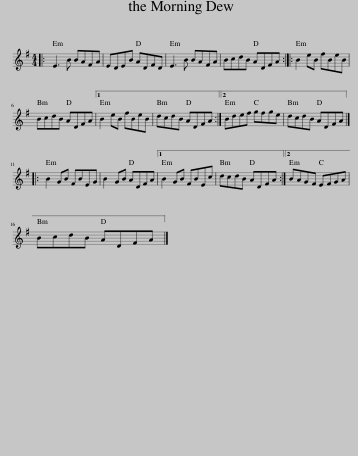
X:1
L:1/8
M:4/4
I:linebreak $
K:Emin
V:1 treble
V:1
|: E3 B BAFA | EDEB ADFD | E3 B BAFA | BcdB ADFA :: B2 eB fBeB |$ %5
 BcdB ADFA |1 B2 eB fBeB | dcdB ADFA :|2 Bdef gfge | dcdB ADFA |]:$ %10
 B2 GB FBEG | B2 GB ADFA |1 B2 GB FBEc | dcdB ADFA :|2 BAGF EFGA |$ %15
 BcdB ADFA |] %16
